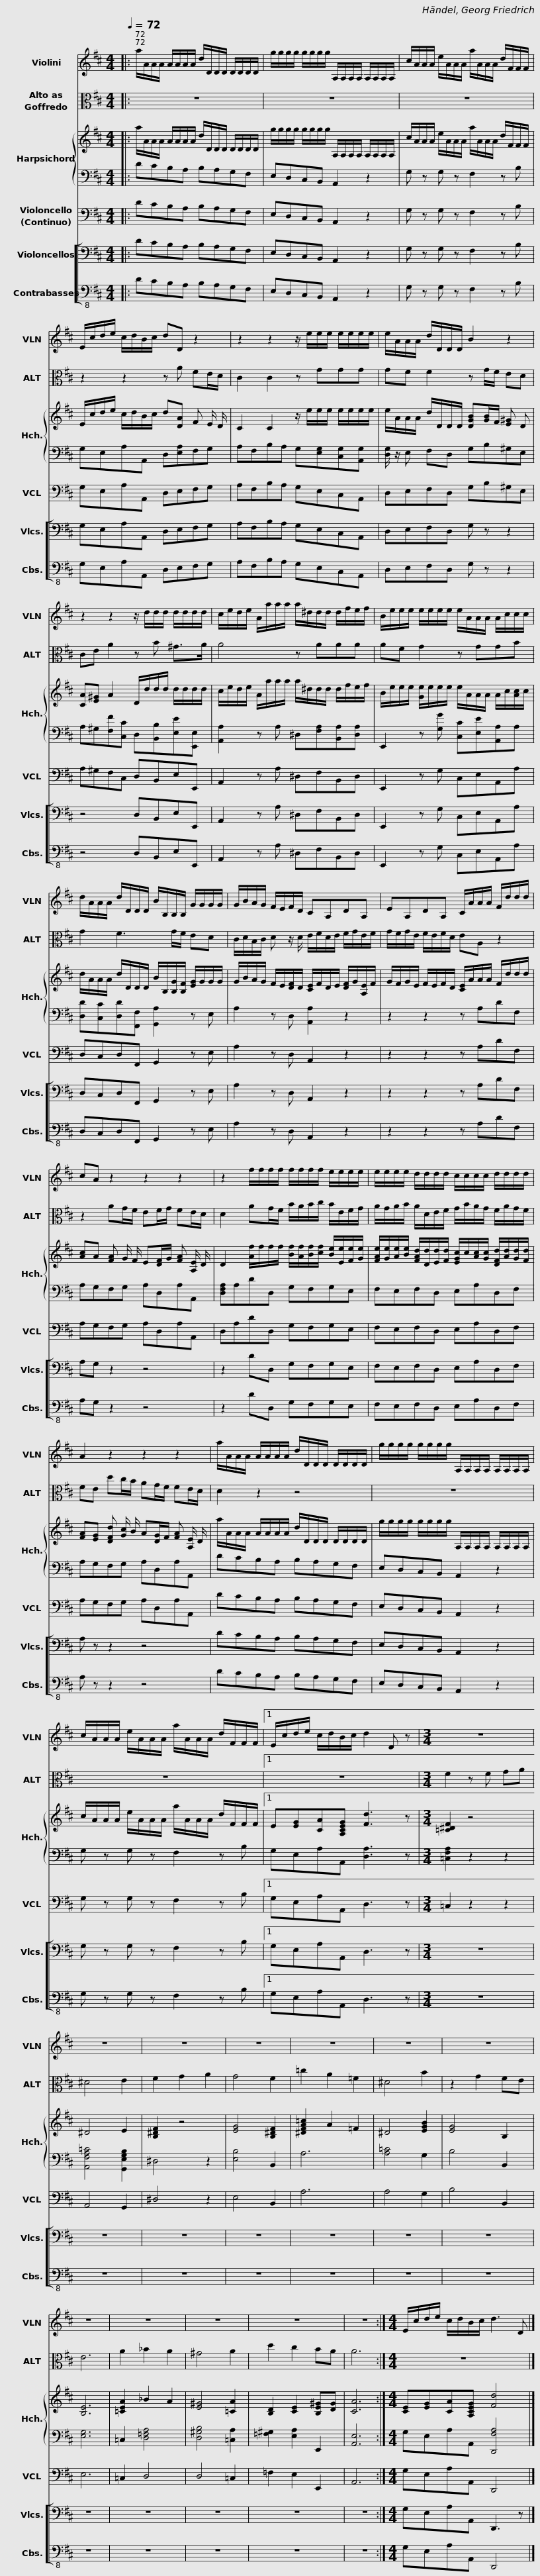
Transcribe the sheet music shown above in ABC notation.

X:1
%%score 1 2 { 3 | 4 } 5 [ 6 7 ]
L:1/8
Q:1/4=72
M:4/4
I:linebreak $
K:D
V:1 treble
V:2 alto
V:3 treble
V:4 bass
V:5 bass
V:6 bass
V:7 bass-8
V:1
|: a/A/A/A/ A/A/A/A/ d/D/D/D/ D/D/D/D/ | g/g/g/g/ g/g/g/g/ A,/A,/A,/A,/ A,/A,/A,/A,/ |$ c/A/A/A/ e/A/A/A/ a/A/A/A/ d/F/F/F/ | E/c/d/e/ c/d/B/c/ dD z2 | z2 z2 z/ e/e/e/ e/e/e/e/ |$ %5
 e/A/A/A/ d/D/D/D/ B2 z2 | z2 z2 z/ d/d/d/ d/d/d/d/ | c/e/d/e/ A/a/a/a/ a/^d/d/d/ d/f/e/f/ |$ B/e/e/e/ e/e/e/e/ e/A/A/A/ A/c/c/c/ | d/A/A/A/ d/D/D/D/ B/B,/B,/B,/ G/G/G/G/ |$ %10
 G/B/A/G/ F/E/F/D/ CA,DA, | EA,DA, C/A/A/A/ F/d/d/d/ | cA z2 z2 z2 |$ z2 f/f/f/f/ f/f/f/f/ e/e/e/e/ | e/e/e/e/ d/d/d/d/ c/c/c/c/ d/d/d/d/ | %15
 A2 z2 z2 z2 |$ a/A/A/A/ A/A/A/A/ d/D/D/D/ D/D/D/D/ | g/g/g/g/ g/g/g/g/ A,/A,/A,/A,/ A,/A,/A,/A,/ |$ c/A/A/A/ e/A/A/A/ a/A/A/A/ d/F/F/F/ |1 E/c/d/e/ c/d/B/c/ d2 D z | %20
[M:3/4] z6 | z6 | z6 | z6 |$ z6 | %25
 z6 | z6 | z6 | z6 | z6 | %30
 z6 | z6 :|[M:4/4] E/c/d/e/ c/d/B/c/ d3 D |] %33
V:2
|: z8 | z8 |$ z8 | z2 z2 z A FE/D/ | C2 C2 z GGG |$ %5
 GF F2 z G/F/ ED | CE A2 z B ^G>A | A4 z AAA |$ AF G2 z GGB | G2 F3 G/F/ ED |$ %10
 C/D/B,/C/ D z/ D/ E/F/D/E/ F/G/E/F/ | G/F/G/E/ F/E/F/D/ EA, z2 | z2 AG/F/ EF/G/ FE/D/ |$ D2 AG/F/ B/A/B/c/ B/E/F/G/ | A/G/A/B/ A/D/E/F/ G/B/A/G/ F/A/G/F/ | %15
 FE dc/B/ AG/F/ FE/D/ |$ D2 z2 z4 | z8 |$ z8 |1 z8 | %20
[M:3/4] F2 z F GA | ^D4 E2 | F2 G2 A2 | G4 F2 |$ =c2 A2 =F2 | %25
 ^D4 B2 | z2 G2 FE | E6 | A2 _B2 A2 | ^G4 A2 | %30
 d2 c2 BA | A6 :|[M:4/4] z8 |] %33
V:3
|: a/A/A/A/ A/A/A/A/ d/D/D/D/ D/D/D/D/ | g/g/g/g/ g/g/g/g/ A,/A,/A,/A,/ A,/A,/A,/A,/ |$ c/A/A/A/ e/A/A/A/ a/A/A/A/ d/F/F/F/ | E/c/d/e/ c/d/B/c/ d[DA] F E/ D/ | C2 C2 z/ e/e/e/ e/e/e/e/ |$ %5
 e/A/A/A/ d/D/D/D/ [DGB][GB]/F/ [E^G] D | [CA][E^G] A2 D/d/d/d/ d/d/d/d/ | c/e/d/e/ A/a/a/a/ a/^d/d/d/ d/f/e/f/ |$ B/e/e/e/ [Ge]/e/e/e/ e/A/A/A/ A/c/[Ac]/c/ | d/A/A/A/ d/D/D/D/ B/B,/[B,G]/[B,F]/ [EG]/G/G/G/ |$ %10
 G/B/A/G/ F/E/[DF]/D/ [CE]/F/D/E/ [DF]/G/[A,E]/F/ | G/F/G/E/ F/E/F/D/ [CE]/A/A/A/ F/d/d/d/ | [Ac]A [FA] G/ F/ E[DF]/G/ [FA] [A,E]/ D/ |$ D2 [Af]/f/f/f/ [Bf]/[Af]/[Bf]/[cf]/ [Be]/[Ee]/[Fe]/[Ge]/ | [FAe]/[Ge]/[Ae]/[Be]/ [FAd]/[Dd]/[Ed]/[Fd]/ [EGc]/c/[Ac]/[Gc]/ [DFd]/[Ad]/[Gd]/[Fd]/ | %15
 [FA][EG] [DFd] [Gc]/ B/ A[DG]/F/ [FA] [A,E]/ D/ |$ a/A/A/A/ A/A/A/A/ d/D/D/D/ D/D/D/D/ | g/g/g/g/ g/g/g/g/ A,/A,/A,/A,/ A,/A,/A,/A,/ |$ c/A/A/A/ e/A/A/A/ a/A/A/A/ d/F/F/F/ |1 E[EG][CA][A,CEG] [Fd]3 z | %20
[M:3/4] [=C^DF]2 z4 | ^D4 E2 | [B,^DF]2 z4 | [EG]4 [B,^DF]2 |$ [^DFA=c]2 A2 =F2 | %25
 ^D4 [EGB]2 | [EG]4 B,2 | [B,E]6 | [=CEA]2 _B2 A2 | [E^G]4 [=CA]2 | %30
 [B,D]2 [CE]2 [B,E^G][DG] | [CA]6 :|[M:4/4] [CE][EG][CA][A,CEG] [Fd]4 |] %33
V:4
|: DCB,A, B,A,G,F, | E,D,C,B,, A,,2 z2 |$ G, z G, z F,2 z B, | G,E,A,A,, D,[E,A,]F,G, | A,F,B,A, G,[E,G,][C,G,][A,,G,] |$ %5
 [D,G,]/ z/ E, F,D, G,B,^G,E, | A,^G,[F,F][C,C] D,[B,,B,][E,E][E,,E,] | [A,,A,]2 z A, ^D,[F,A,][B,,A,][D,A,] |$ E,,2 z [G,G] [C,C][E,E][A,,A,]A, | [D,D][C,C][D,D][F,,F,] [G,,A,]2 z E, |$ %10
 A,2 z D, [A,,A,]2 z2 | z2 z2 z A,DF, | A,G,F,G, A,D,A,A,, |$ [D,F,A,]A,DD, G,F,G,E, | F,E,F,D, E,A,D,F, | %15
 A,G,F,G, A,D,A,A,, |$ DCB,A, B,A,G,F, | E,D,C,B,, A,,2 z2 |$ G, z G, z F,2 z B, |1 G,E,A,A,, [D,A,]3 z | %20
[M:3/4] [=C,F,A,]2 z2 z2 | [A,,F,A,=C]4 [G,,E,G,B,]2 | ^D,4 z2 | [E,B,]4 B,,2 |$ A,6 | %25
 [A,=C]4 G,2 | B,4 B,,2 | [E,G,]6 | =C,2 [D,=F,A,]4 | [D,^G,B,]4 [=C,A,]2 | %30
 [=F,^G,]2 [E,A,]2 E,,2 | [A,,E,]6 :|[M:4/4] G,E,A,A,, [D,,F,A,]4 |] %33
V:5
|: DCB,A, B,A,G,F, | E,D,C,B,, A,,2 z2 |$ G, z G, z F,2 z B, | G,E,A,A,, D,E,F,G, | A,F,B,A, G,E,C,A,, |$ %5
 D,E,F,D, G,B,^G,E, | A,^G,F,C, D,B,,E,E,, | A,,2 z A, ^D,F,B,,D, |$ E,,2 z G, C,E,A,,A, | D,C,D,F,, G,,2 z E, |$ %10
 A,2 z D, A,,2 z2 | z2 z2 z A,DF, | A,G,F,G, A,D,A,A,, |$ D,A,DD, G,F,G,E, | F,E,F,D, E,A,D,F, | %15
 A,G,F,G, A,D,A,A,, |$ DCB,A, B,A,G,F, | E,D,C,B,, A,,2 z2 |$ G, z G, z F,2 z B, |1 G,E,A,A,, D,3 z | %20
[M:3/4] =C,2 z2 z2 | A,,4 G,,2 | ^D,4 z2 | E,4 B,,2 |$ A,6 | %25
 A,4 G,2 | B,4 B,,2 | E,6 | =C,2 D,4 | D,4 =C,2 | %30
 =F,2 E,2 E,,2 | A,,6 :|[M:4/4] G,E,A,A,, D,,4 |] %33
V:6
|: DCB,A, B,A,G,F, | E,D,C,B,, A,,2 z2 |$ G, z G, z F,2 z B, | G,E,A,A,, D,E,F,G, | A,F,B,A, G,E,C,A,, |$ %5
 D,E,F,D, G, z z2 | z4 D,B,,E,E,, | A,,2 z A, ^D,F,B,,D, |$ E,,2 z G, C,E,A,,A, | D,C,D,F,, G,,2 z E, |$ %10
 A,2 z D, A,,2 z2 | z2 z2 z A,DF, | A,G, z2 z4 |$ z2 DD, G,F,G,E, | F,E,F,D, E,A,D,F, | %15
 A, z z2 z4 |$ DCB,A, B,A,G,F, | E,D,C,B,, A,,2 z2 |$ G, z G, z F,2 z B, |1 G,E,A,A,, D,3 z | %20
[M:3/4] z6 | z6 | z6 | z6 |$ z6 | %25
 z6 | z6 | z6 | z6 | z6 | %30
 z6 | z6 :|[M:4/4] G,E,A,A,, D,,3 z |] %33
V:7
|: DCB,A, B,A,G,F, | E,D,C,B,, A,,2 z2 |$ G, z G, z F,2 z B, | G,E,A,A,, D,E,F,G, | A,F,B,A, G,E,C,A,, |$ %5
 D,E,F,D, G, z z2 | z4 D,B,,E,E,, | A,,2 z A, ^D,F,B,,D, |$ E,,2 z G, C,E,A,,A, | D,C,D,F,, G,,2 z E, |$ %10
 A,2 z D, A,,2 z2 | z2 z2 z A,DF, | A,G, z2 z4 |$ z2 DD, G,F,G,E, | F,E,F,D, E,A,D,F, | %15
 A, z z2 z4 |$ DCB,A, B,A,G,F, | E,D,C,B,, A,,2 z2 |$ G, z G, z F,2 z B, |1 G,E,A,A,, D,3 z | %20
[M:3/4] z6 | z6 | z6 | z6 |$ z6 | %25
 z6 | z6 | z6 | z6 | z6 | %30
 z6 | z6 :|[M:4/4] G,E,A,A,, D,,4 |] %33
